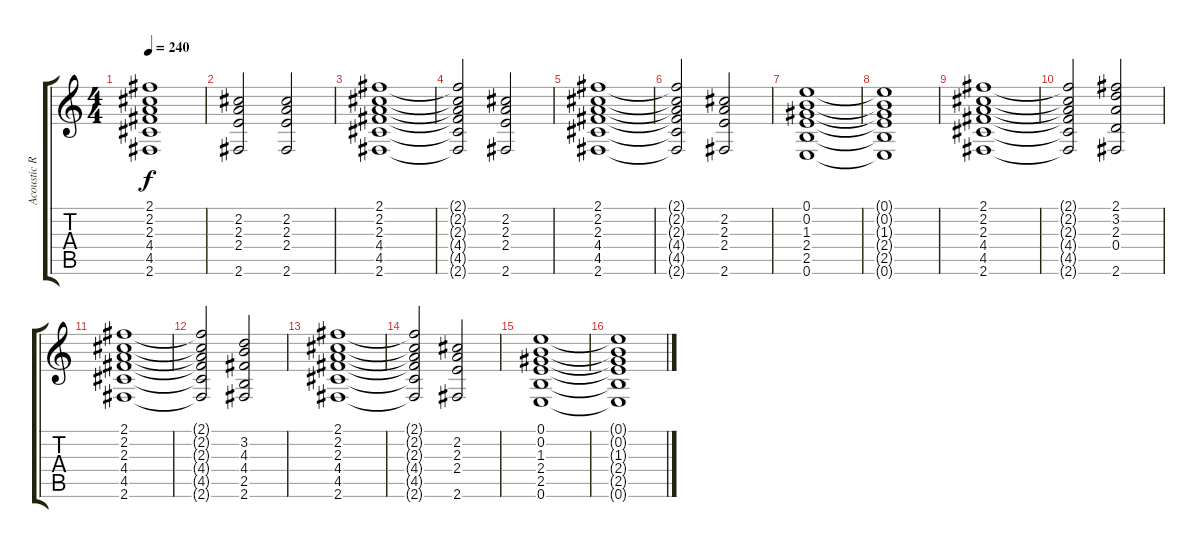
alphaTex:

\track ("Acoustic Rhythm" "Acoustic R") {instrument acousticguitarsteel}
\staff {score tabs}
\tuning (E4 B3 G3 D3 A2 E2) {hide}
\ts (4 4)
\tempo 240
\clef g2
\ks c
(2.1 2.2 2.3 4.4 4.5 2.6).1{dy f} |
(2.2 2.3 2.4 2.6).2 (2.2 2.3 2.4 2.6).2 |
(2.1 2.2 2.3 4.4 4.5 2.6).1 |
(2.1{t} 2.2{t} 2.3{t} 4.4{t} 4.5{t} 2.6{t}).2 (2.2 2.3 2.4 2.6).2 |
(2.1 2.2 2.3 4.4 4.5 2.6).1 |
(2.1{t} 2.2{t} 2.3{t} 4.4{t} 4.5{t} 2.6{t}).2 (2.2 2.3 2.4 2.6).2 |
(0.1 0.2 1.3 2.4 2.5 0.6).1 |
(0.1{t} 0.2{t} 1.3{t} 2.4{t} 2.5{t} 0.6{t}).1 |
(2.1 2.2 2.3 4.4 4.5 2.6).1 |
(2.1{t} 2.2{t} 2.3{t} 4.4{t} 4.5{t} 2.6{t}).2 (2.1 3.2 2.3 0.4 2.6).2 |
(2.1 2.2 2.3 4.4 4.5 2.6).1 |
(2.1{t} 2.2{t} 2.3{t} 4.4{t} 4.5{t} 2.6{t}).2 (3.2 4.3 4.4 2.5 2.6).2 |
(2.1 2.2 2.3 4.4 4.5 2.6).1 |
(2.1{t} 2.2{t} 2.3{t} 4.4{t} 4.5{t} 2.6{t}).2 (2.2 2.3 2.4 2.6).2 |
(0.1 0.2 1.3 2.4 2.5 0.6).1 |
(0.1{t} 0.2{t} 1.3{t} 2.4{t} 2.5{t} 0.6{t}).1
